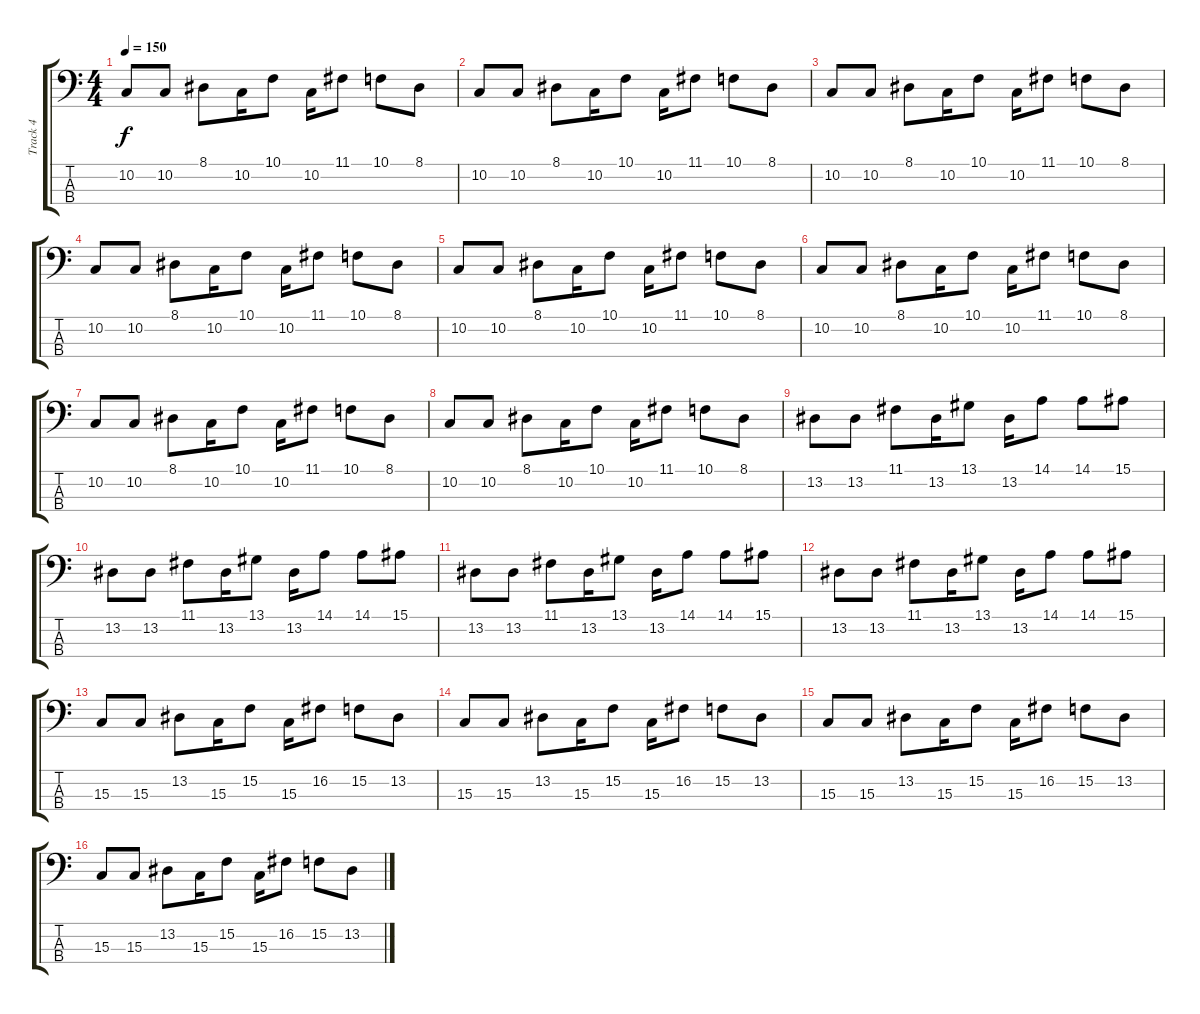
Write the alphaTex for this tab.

\track ("Track 4" "Track 4") {instrument lead8bassandlead}
\staff {score tabs}
\tuning (G2 D2 A1 E1) {hide}
\ts (4 4)
\tempo 150
\clef f4
\ks c
10.2.8{dy f} 10.2.8 8.1.8 10.2.16 10.1.8 10.2.16 11.1.8 10.1.8 8.1.8 |
10.2.8 10.2.8 8.1.8 10.2.16 10.1.8 10.2.16 11.1.8 10.1.8 8.1.8 |
10.2.8 10.2.8 8.1.8 10.2.16 10.1.8 10.2.16 11.1.8 10.1.8 8.1.8 |
10.2.8 10.2.8 8.1.8 10.2.16 10.1.8 10.2.16 11.1.8 10.1.8 8.1.8 |
10.2.8 10.2.8 8.1.8 10.2.16 10.1.8 10.2.16 11.1.8 10.1.8 8.1.8 |
10.2.8 10.2.8 8.1.8 10.2.16 10.1.8 10.2.16 11.1.8 10.1.8 8.1.8 |
10.2.8 10.2.8 8.1.8 10.2.16 10.1.8 10.2.16 11.1.8 10.1.8 8.1.8 |
10.2.8 10.2.8 8.1.8 10.2.16 10.1.8 10.2.16 11.1.8 10.1.8 8.1.8 |
13.2.8 13.2.8 11.1.8 13.2.16 13.1.8 13.2.16 14.1.8 14.1.8 15.1.8 |
13.2.8 13.2.8 11.1.8 13.2.16 13.1.8 13.2.16 14.1.8 14.1.8 15.1.8 |
13.2.8 13.2.8 11.1.8 13.2.16 13.1.8 13.2.16 14.1.8 14.1.8 15.1.8 |
13.2.8 13.2.8 11.1.8 13.2.16 13.1.8 13.2.16 14.1.8 14.1.8 15.1.8 |
15.3.8 15.3.8 13.2.8 15.3.16 15.2.8 15.3.16 16.2.8 15.2.8 13.2.8 |
15.3.8 15.3.8 13.2.8 15.3.16 15.2.8 15.3.16 16.2.8 15.2.8 13.2.8 |
15.3.8 15.3.8 13.2.8 15.3.16 15.2.8 15.3.16 16.2.8 15.2.8 13.2.8 |
15.3.8 15.3.8 13.2.8 15.3.16 15.2.8 15.3.16 16.2.8 15.2.8 13.2.8
